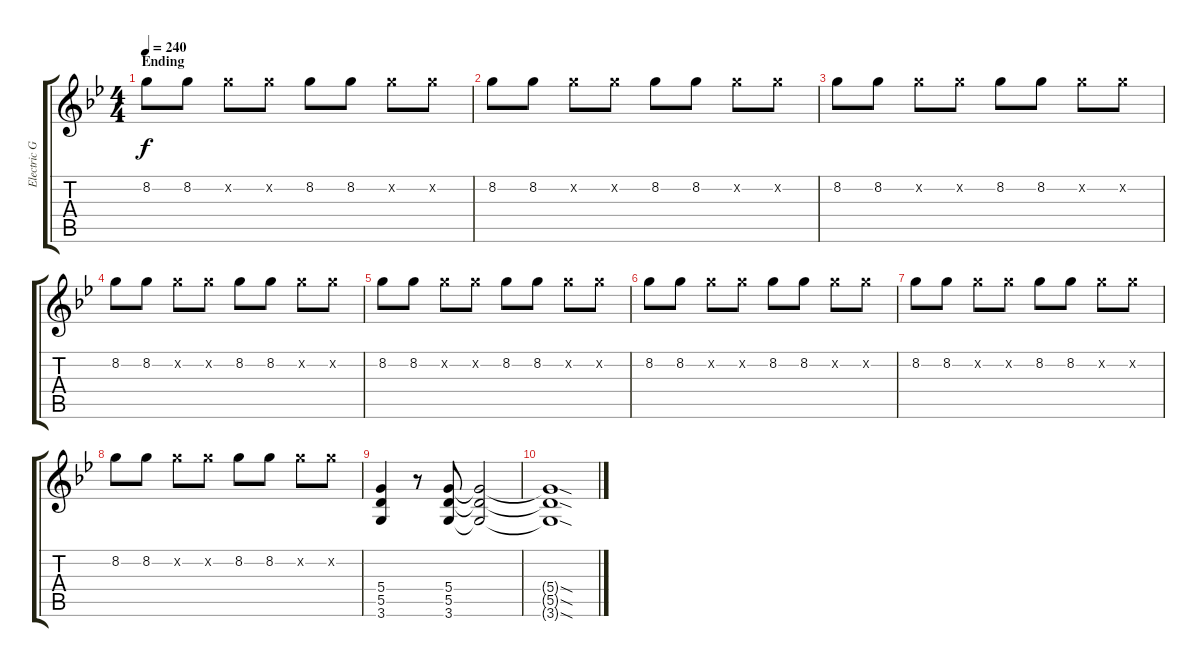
\track ("Electric Guitar" "Electric G") {instrument overdrivenguitar}
\staff {score tabs}
\tuning (E4 B3 G3 D3 A2 E2) {hide}
\ts (4 4)
\section ("" "Ending")
\tempo 240
\clef g2
\ks bb
8.2.8{dy f} 8.2.8 8.2{x}.8 8.2{x}.8 8.2.8 8.2.8 8.2{x}.8 8.2{x}.8 |
8.2.8 8.2.8 8.2{x}.8 8.2{x}.8 8.2.8 8.2.8 8.2{x}.8 8.2{x}.8 |
8.2.8 8.2.8 8.2{x}.8 8.2{x}.8 8.2.8 8.2.8 8.2{x}.8 8.2{x}.8 |
8.2.8 8.2.8 8.2{x}.8 8.2{x}.8 8.2.8 8.2.8 8.2{x}.8 8.2{x}.8 |
8.2.8 8.2.8 8.2{x}.8 8.2{x}.8 8.2.8 8.2.8 8.2{x}.8 8.2{x}.8 |
8.2.8 8.2.8 8.2{x}.8 8.2{x}.8 8.2.8 8.2.8 8.2{x}.8 8.2{x}.8 |
8.2.8 8.2.8 8.2{x}.8 8.2{x}.8 8.2.8 8.2.8 8.2{x}.8 8.2{x}.8 |
8.2.8 8.2.8 8.2{x}.8 8.2{x}.8 8.2.8 8.2.8 8.2{x}.8 8.2{x}.8 |
(5.4 5.5 3.6).4 r.8 (5.4 5.5 3.6).8 (5.4{t} 5.5{t} 3.6{t}).2 |
(5.4{sod t} 5.5{sod t} 3.6{sod t}).1
